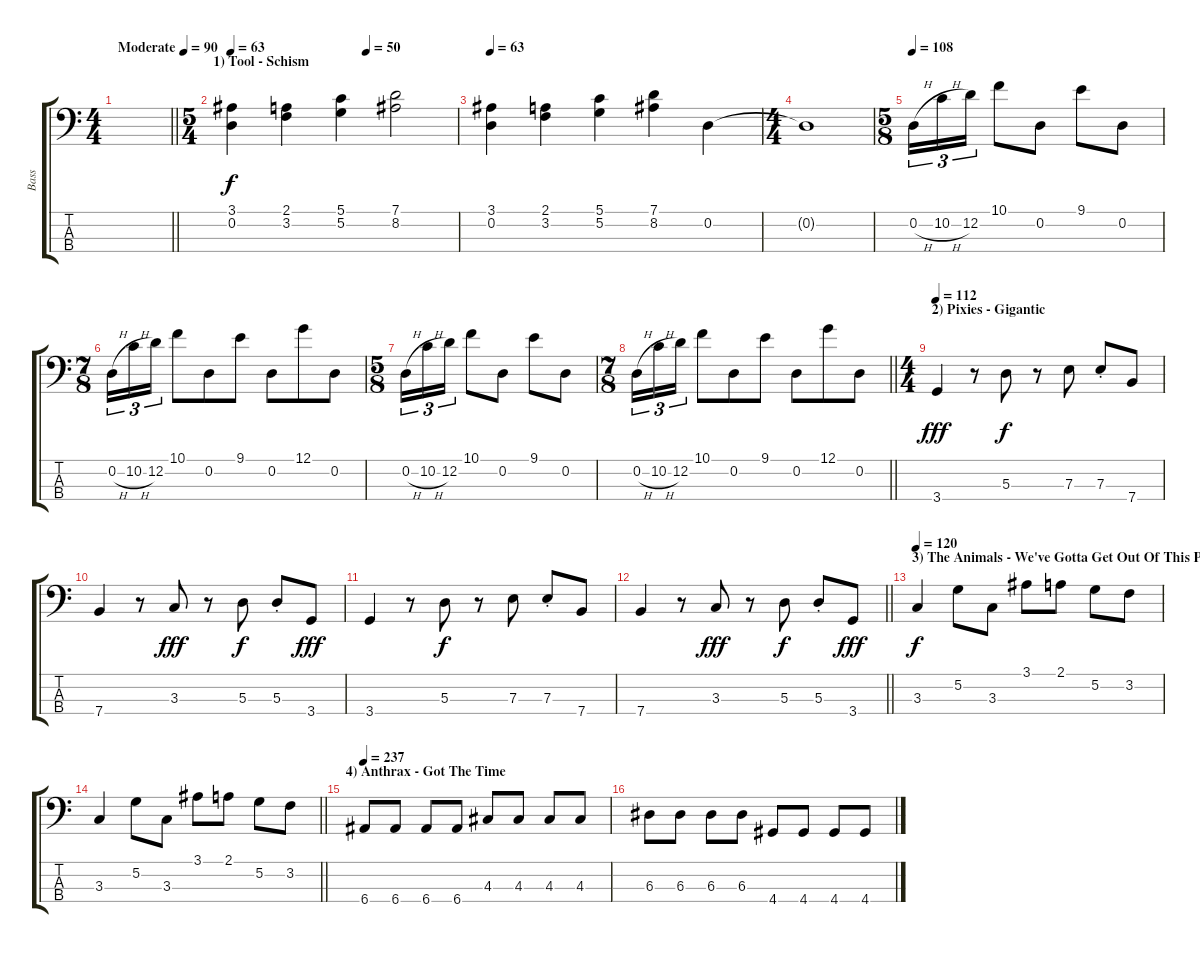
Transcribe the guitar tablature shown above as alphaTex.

\track ("Bass" "Bass") {instrument electricbassfinger}
\staff {score tabs}
\tuning (G2 D2 A1 E1) {hide}
\ts (4 4)
\tempo (90 "Moderate")
\tempo 63
\tempo (90 "Moderate")
\clef f4
\barLineRight lightlight
\ks c
|
\ts (5 4)
\section ("" "1) Tool - Schism")
\tempo 63
\tempo (50 0.6)
(3.1 0.2).4 (2.1 3.2).4 (5.1 5.2).4 (7.1 8.2).2 |
\tempo 63
(3.1 0.2).4 (2.1 3.2).4 (5.1 5.2).4 (7.1 8.2).4 0.2.4 |
\ts (4 4)
0.2{t}.1 |
\ts (5 8)
\tempo 108
0.2{h}.16{tu (3 2)} 10.2{h}.16{tu (3 2)} 12.2.16{tu (3 2)} 10.1.8 0.2.8 9.1.8 0.2.8 |
\ts (7 8)
0.2{h}.16{tu (3 2)} 10.2{h}.16{tu (3 2)} 12.2.16{tu (3 2)} 10.1.8 0.2.8 9.1.8 0.2.8 12.1.8 0.2.8 |
\ts (5 8)
0.2{h}.16{tu (3 2)} 10.2{h}.16{tu (3 2)} 12.2.16{tu (3 2)} 10.1.8 0.2.8 9.1.8 0.2.8 |
\ts (7 8)
\barLineRight lightlight
0.2{h}.16{tu (3 2)} 10.2{h}.16{tu (3 2)} 12.2.16{tu (3 2)} 10.1.8 0.2.8 9.1.8 0.2.8 12.1.8 0.2.8 |
\ts (4 4)
\section ("" "2) Pixies - Gigantic")
\tempo 112
3.4.4{dy fff} r.8 5.3.8{dy f} r.8 7.3.8 7.3{st}.8 7.4.8 |
7.4.4 r.8 3.3.8{dy fff} r.8 5.3.8{dy f} 5.3{st}.8 3.4.8{dy fff} |
3.4.4 r.8 5.3.8{dy f} r.8 7.3.8 7.3{st}.8 7.4.8 |
\barLineRight lightlight
7.4.4 r.8 3.3.8{dy fff} r.8 5.3.8{dy f} 5.3{st}.8 3.4.8{dy fff} |
\section ("" "3) The Animals - We've Gotta Get Out Of This Place")
\tempo 120
3.3.4{dy f} 5.2.8 3.3.8 3.1.8 2.1.8 5.2.8 3.2.8 |
\barLineRight lightlight
3.3.4 5.2.8 3.3.8 3.1.8 2.1.8 5.2.8 3.2.8 |
\section ("" "4) Anthrax - Got The Time")
\tempo 237
6.4.8 6.4.8 6.4.8 6.4.8 4.3.8 4.3.8 4.3.8 4.3.8 |
6.3.8 6.3.8 6.3.8 6.3.8 4.4.8 4.4.8 4.4.8 4.4.8
